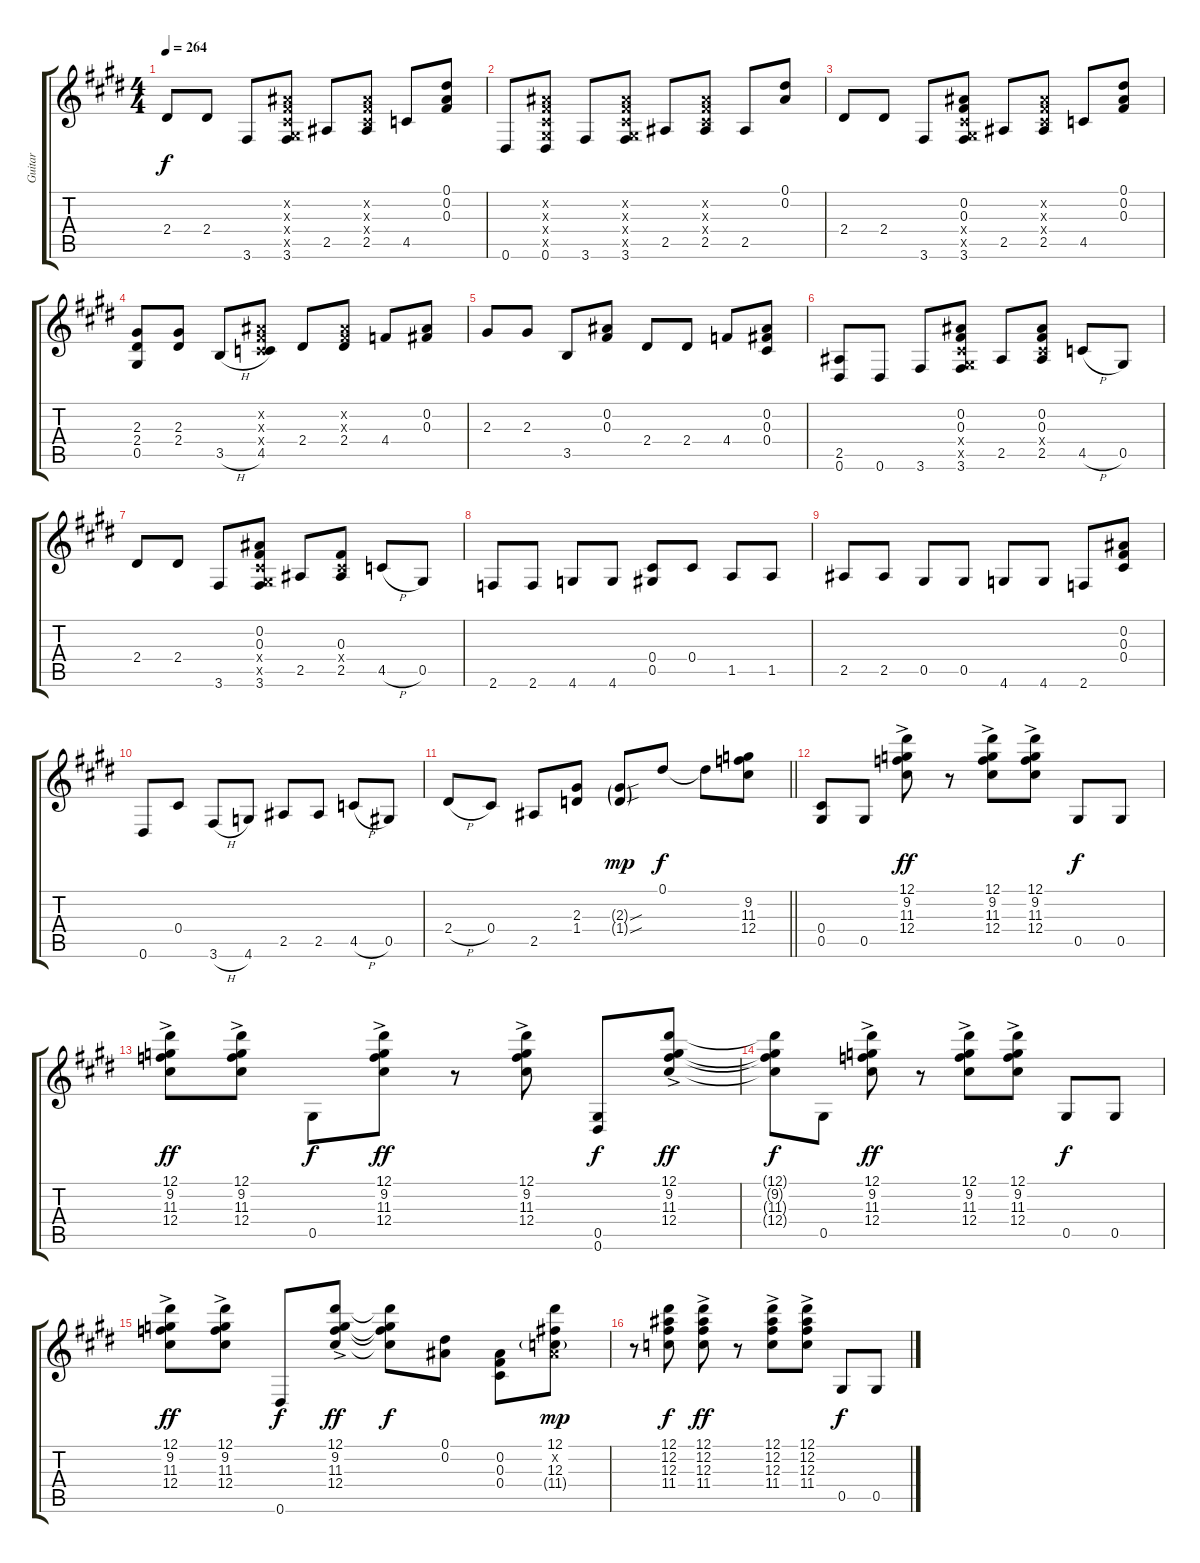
\track ("Guitar" "Guitar") {instrument electricguitarjazz}
\staff {score tabs}
\tuning (Eb4 Bb3 Gb3 Db3 Ab2 Eb2) {hide}
\ts (4 4)
\tempo 264
\clef g2
\ks e
2.4.8{dy f} 2.4.8 3.6.8 (0.2{x} 0.3{x} 0.4{x} 0.5{x} 3.6).8 2.5.8 (0.2{x} 0.3{x} 0.4{x} 2.5).8 4.5.8 (0.1 0.2 0.3).8 |
0.6.8 (0.2{x} 0.3{x} 0.4{x} 0.5{x} 0.6).8 3.6.8 (0.2{x} 0.3{x} 0.4{x} 0.5{x} 3.6).8 2.5.8 (0.2{x} 0.3{x} 0.4{x} 2.5).8 2.5.8 (0.1 0.2).8 |
2.4.8 2.4.8 3.6.8 (0.2 0.3 0.4{x} 0.5{x} 3.6).8 2.5.8 (0.2{x} 0.3{x} 0.4{x} 2.5).8 4.5.8 (0.1 0.2 0.3).8 |
(2.3 2.4 0.5).8 (2.3 2.4).8 3.5{h}.8 (0.2{x} 0.3{x} 0.4{x} 4.5).8 2.4.8 (0.2{x} 0.3{x} 2.4).8 4.4.8 (0.2 0.3).8 |
2.3.8 2.3.8 3.5.8 (0.2 0.3).8 2.4.8 2.4.8 4.4.8 (0.2 0.3 0.4).8 |
(2.5 0.6).8 0.6.8 3.6.8 (0.2 0.3 0.4{x} 0.5{x} 3.6).8 2.5.8 (0.2 0.3 0.4{x} 2.5).8 4.5{h}.8 0.5.8 |
2.4.8 2.4.8 3.6.8 (0.2 0.3 0.4{x} 0.5{x} 3.6).8 2.5.8 (0.3 0.4{x} 2.5).8 4.5{h}.8 0.5.8 |
2.6.8 2.6.8 4.6.8 4.6.8 (0.4 0.5).8 0.4.8 1.5.8 1.5.8 |
2.5.8 2.5.8 0.5.8 0.5.8 4.6.8 4.6.8 2.6.8 (0.2 0.3 0.4).8 |
0.6.8 0.4.8 3.6{h}.8 4.6.8 2.5.8 2.5.8 4.5{h}.8 0.5.8 |
\barLineRight lightlight
2.4{h}.8 0.4.8 2.5.8 (2.3 1.4).8 (2.3{sou g} 1.4{sou g}).8{dy mp} 0.1.8{dy f} 0.1{t}.8 (9.2 11.3 12.4).8 |
(0.4 0.5).8 0.5.8 (12.1{ac} 9.2 11.3 12.4).8{dy ff} r.8 (12.1 9.2 11.3 12.4{ac}).8 (12.1{ac} 9.2 11.3 12.4).8 0.5.8{dy f} 0.5.8 |
(12.1{ac} 9.2 11.3 12.4).8{dy ff} (12.1 9.2 11.3 12.4{ac}).8 0.5.8{dy f} (12.1{ac} 9.2 11.3 12.4).8{dy ff} r.8 (12.1 9.2 11.3 12.4{ac}).8 (0.5 0.6).8{dy f} (12.1{ac} 9.2 11.3 12.4).8{dy ff} |
(12.1{t} 9.2{t} 11.3{t} 12.4{t}).8{dy f} 0.5.8 (12.1{ac} 9.2 11.3 12.4).8{dy ff} r.8 (12.1{ac} 9.2 11.3 12.4).8 (12.1{ac} 9.2 11.3 12.4).8 0.5.8{dy f} 0.5.8 |
(12.1{ac} 9.2 11.3 12.4).8{dy ff} (12.1 9.2 11.3 12.4{ac}).8 0.6.8{dy f} (12.1{ac} 9.2 11.3 12.4).8{dy ff} (12.1{t} 9.2{t} 11.3{t} 12.4{t}).8{dy f} (0.1 0.2).8 (0.2 0.3 0.4).8 (12.1 0.2{x} 12.3 11.4{g}).8{dy mp} |
r.8 (12.1 12.2 12.3 11.4).8{dy f} (12.1{ac} 12.2 12.3 11.4).8{dy ff} r.8 (12.1 12.2 12.3 11.4{ac}).8 (12.1{ac} 12.2 12.3 11.4).8 0.5.8{dy f} 0.5.8
